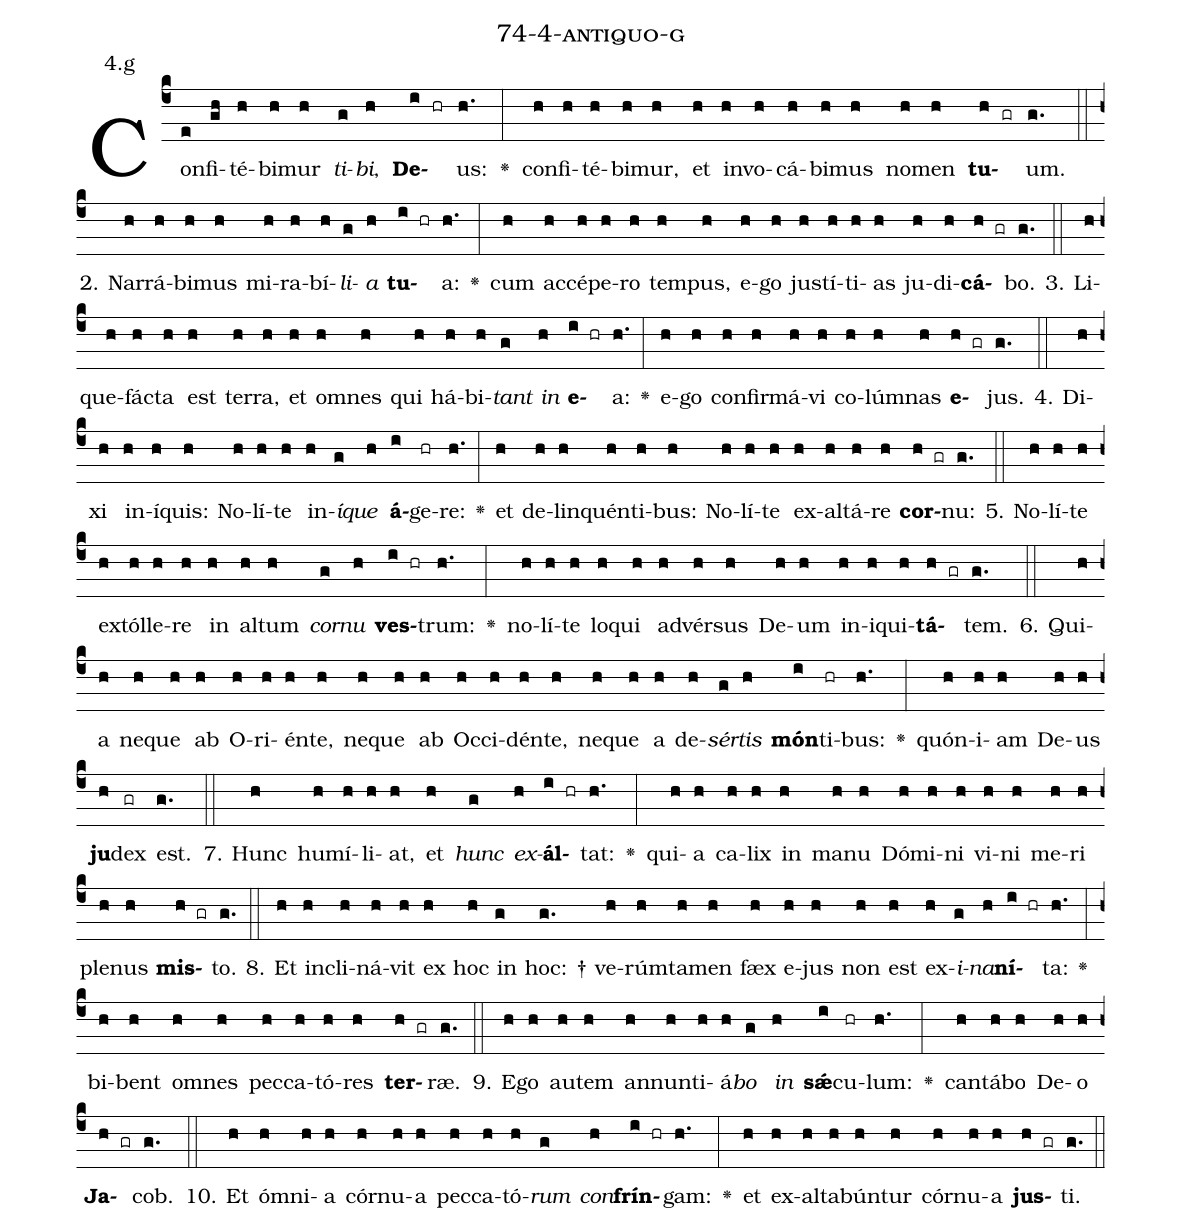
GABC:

name: 74-4-antiquo-g;
annotation: 4.g;
%%
(c4)Con(e)fi(gh)té(h)bi(h)mur(h) <i>ti</i>(g)<i>bi</i>,(h) <b>De</b>(i hr)us:(h.) <v>\greheightstar</v>(:) con(h)fi(h)té(h)bi(h)mur,(h) et(h) in(h)vo(h)cá(h)bi(h)mus(h) no(h)men(h) <b>tu</b>(h gr)um.(g.) (::)
2. Nar(h)rá(h)bi(h)mus(h) mi(h)ra(h)bí(h)<i>li</i>(g)<i>a</i>(h) <b>tu</b>(i hr)a:(h.) <v>\greheightstar</v>(:) cum(h) ac(h)cé(h)pe(h)ro(h) tem(h)pus,(h) e(h)go(h) jus(h)tí(h)ti(h)as(h) ju(h)di(h)<b>cá</b>(h gr)bo.(g.) (::)
3. Li(h)que(h)fác(h)ta(h) est(h) ter(h)ra,(h) et(h) om(h)nes(h) qui(h) há(h)bi(h)<i>tant</i>(g) <i>in</i>(h) <b>e</b>(i hr)a:(h.) <v>\greheightstar</v>(:) e(h)go(h) con(h)fir(h)má(h)vi(h) co(h)lúm(h)nas(h) <b>e</b>(h gr)jus.(g.) (::)
4. Di(h)xi(h) in(h)í(h)quis:(h) No(h)lí(h)te(h) in(h)<i>í</i>(g)<i>que</i>(h) <b>á</b>(i)ge(hr)re:(h.) <v>\greheightstar</v>(:) et(h) de(h)lin(h)quén(h)ti(h)bus:(h) No(h)lí(h)te(h) ex(h)al(h)tá(h)re(h) <b>cor</b>(h gr)nu:(g.) (::)
5. No(h)lí(h)te(h) ex(h)tól(h)le(h)re(h) in(h) al(h)tum(h) <i>cor</i>(g)<i>nu</i>(h) <b>ves</b>(i hr)trum:(h.) <v>\greheightstar</v>(:) no(h)lí(h)te(h) lo(h)qui(h) ad(h)vér(h)sus(h) De(h)um(h) in(h)i(h)qui(h)<b>tá</b>(h gr)tem.(g.) (::)
6. Qui(h)a(h) ne(h)que(h) ab(h) O(h)ri(h)én(h)te,(h) ne(h)que(h) ab(h) Oc(h)ci(h)dén(h)te,(h) ne(h)que(h) a(h) de(h)<i>sér</i>(g)<i>tis</i>(h) <b>món</b>(i)ti(hr)bus:(h.) <v>\greheightstar</v>(:) quón(h)i(h)am(h) De(h)us(h) <b>ju</b>(h)dex(gr) est.(g.) (::)
7. Hunc(h) hu(h)mí(h)li(h)at,(h) et(h) <i>hunc</i>(g) <i>ex</i>(h)<b>ál</b>(i hr)tat:(h.) <v>\greheightstar</v>(:) qui(h)a(h) ca(h)lix(h) in(h) ma(h)nu(h) Dó(h)mi(h)ni(h) vi(h)ni(h) me(h)ri(h) ple(h)nus(h) <b>mis</b>(h gr)to.(g.) (::)
8. Et(h) in(h)cli(h)ná(h)vit(h) ex(h) hoc(h) in(g) hoc: †(g.) ve(h)rúm(h)ta(h)men(h) fæx(h) e(h)jus(h) non(h) est(h) ex(h)<i>i</i>(g)<i>na</i>(h)<b>ní</b>(i hr)ta:(h.) <v>\greheightstar</v>(:) bi(h)bent(h) om(h)nes(h) pec(h)ca(h)tó(h)res(h) <b>ter</b>(h gr)ræ.(g.) (::)
9. E(h)go(h) au(h)tem(h) an(h)nun(h)ti(h)á(h)<i>bo</i>(g) <i>in</i>(h) <b>sǽ</b>(i)cu(hr)lum:(h.) <v>\greheightstar</v>(:) can(h)tá(h)bo(h) De(h)o(h) <b>Ja</b>(h gr)cob.(g.) (::)
10. Et(h) óm(h)ni(h)a(h) cór(h)nu(h)a(h) pec(h)ca(h)tó(h)<i>rum</i>(g) <i>con</i>(h)<b>frín</b>(i hr)gam:(h.) <v>\greheightstar</v>(:) et(h) ex(h)al(h)ta(h)bún(h)tur(h) cór(h)nu(h)a(h) <b>jus</b>(h gr)ti.(g.) (::)
